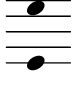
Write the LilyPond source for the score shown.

\version "2.20.0"

\paper{
  paper-width = 13
  paper-height = 30

  top-margin = 0
  bottom-margin = 0
  left-margin = 1
  right-margin = 1
  
  top-system-spacing  = 
  #' (
       (minimum-distance 0)
       (padding -50)
       (stretchability 0)
       )
 
  system-system-spacing =
  #'((basic-distance . 15)  %this controls space between lines default = 12
      (minimum-distance . 8)
      (padding . 1)
      (stretchability . 60)) 

}

\book {

  \header {
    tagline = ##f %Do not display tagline
 }

  \score {

    <<

      \override Score.BarNumber.break-visibility = ##(#f #f #f) %The order of the three values is end of line visible, middle of line visible, beginning of line visible.

      \new Staff \with {
        \omit TimeSignature
        \omit BarLine
        \omit Clef
        \omit KeySignature
        \override StaffSymbol.thickness = #1 %thickness of stafflines, ledger lines, and stems
        % \accidentalStyle dodecaphonic  modern modern-cautionary neo-modern default http://lilypond.org/doc/v2.18/Documentation/notation/displaying-pitches#automatic-accidentals
      }

      {
        \time 1/4
        \override TupletBracket.bracket-visibility = ##t
        \override TupletNumber.visibility = ##f
        %\once \override TupletNumber #'text = "7:4"
        %\set tupletFullLength = ##t %http://lilypond.org/doc/v2.19/Documentation/snippets/rhythms
        
        \override NoteHead.font-size = #-1.25
        
        \override Stem.details.beamed-lengths = #'(0)
        \override Stem.details.lengths = #'(0)
        
        % \override NoteColumn.accent-skip = ##t
        
        % Notes Only, No Staff
        %     \stopStaff
        %         \override NoteHead.transparent = ##t
        %         \override NoteHead.no-ledgers = ##t 
        %         \override Script.transparent = ##t
        %         \override Stem.transparent = ##t  
        %         \override TupletBracket.bracket-visibility = ##f
        %         \override TupletNumber.transparent = ##t
        %         \override Staff.Clef.transparent =##t
        %         \override Staff.BarLine.transparent =##t

        % To Restart Staff After Stopping Staff
        %    \startStaff
        %         \override NoteHead.transparent = ##f
        %         \override NoteHead.no-ledgers = ##f
        %         \override Script.transparent = #f
        %         \override Stem.transparent = ##f
        %         \override TupletBracket.bracket-visibility = ##t
        %         \override TupletNumber.transparent = ##f
        %         \override Staff.Clef.transparent =##f
        %         \override Staff.BarLine.transparent =##f
        
        % Repeats        
        %       \repeat volta 2{
        %          a4 a a a    a a a a    a a a a    a a a a
        %         }         
        
        
        <<e'4  e''>>  
        
        
      
        
        %           e'4 %quarter
        %           fis'4 %quarter sharp
        %           c'4 %quarter 1 ledger on
        %           cis'4 %quarter sharp 1 ledger on
        %           
        %           a4 %quarter 2 ledger on
        %           g4 %quarter 2 ledger below
        %           gis4 %quarter sharp 2 ledger below 
        %           r4 %rest
        %           
        %           r8 [e'8]%8thR-8th
        %           r8 [fis'8] %8thR-8th sharp
        %           r8 [c'8] %8thR-8th 1 ledger on
        %           r8 [cis'8] %8thR-8th sharp 1 ledger on
        %           
        %           r8 [a8] %8thR-8th 2 ledger on
        %           r8 [g8] %8thR-8th 2 ledger below
        %           r8 [gis8] %8thR-8th sharp 2 ledger below
        %           r8 [e'16 e']% 8thR-16th-16th

        % 
        %           r8 [fis'16 fis']% 8thR-16th-16th sharp
        %           r8 [c'16 c']% 8thR-16th-16th 1 ledger on
        %           r8 [cis'16 cis']% 8thR-16th-16th sharp 1 ledger on
        %           r8 [a16 a]% 8thR-16th-16th 2 ledgers on
        % 
        %           r8 [g16 g]% 8thR-16th-16th 2 ledgers below
        %           r8 [gis16 gis]% 8thR-16th-16th sharp 2 ledgers below
        %           e'16 [e' r8] % 16th-16th-8thR
        %           fis'16 [fis' r8] % 16th-16th-8thR sharp
        % 
        %           c'16 [c' r8] % 16th-16th-8thR 1 ledger on
        %           cis'16 [cis' r8] % 16th-16th-8thR sharp 1 ledger on
        %           a16 [a r8] % 16th-16th-8thR 2 ledgers on
        %           g16 [g r8] % 16th-16th-8thR 2 ledgers below
        % 
        %           gis16 [gis] r8 % 16th-16th-8thR sharp 2 ledgers below
        %           r8. [e'16]  % Dt8thR-16th
        %           r8. [fis'16]  % Dt8thR-16th sharp
        %           r8. [c'16]  % Dt8thR-16th 1 ledger on
        %           
        % 
        %           r8. [cis'16]  % Dt8thR-16th sharp 1 ledger on
        %           r8. [a16]  % Dt8thR-16th sharp 2 ledgers on
        %           r8. [g16]  % Dt8thR-16th  2 ledgers below
        %           r8. [gis16]  % Dt8thR-16th sharp 2 ledgers below
        %           
        %           \tuplet 3/2 {e'8 e'e'} % Triplet
        %           \tuplet 3/2 {fis'8 fis'fis'} % Triplet sharp
        %           \tuplet 3/2 {c'8 c'c'} % Triplet 1 ledger on
        %           \tuplet 3/2 {cis'8 cis'cis'} % Triplet sharp 1 ledger on
        %           
        %           \tuplet 3/2 {a8 a a} % Triplet 2 ledgers on
        %           \tuplet 3/2 {g8 g g} % Triplet 2 ledgers below
        %           \tuplet 3/2 {gis8 gis gis} % Triplet sharp 2 ledgers below
        %           e'16 e'e'e' % Quadruplet
        %           
        %           fis'16 fis' fis' fis' % Quadruplet sharp
        %           c'16 c' c' c' % Quadruplet 1 ledger on
        %           cis'16 cis' cis' cis' % Quadruplet sharp 1 ledger on
        %           a16 a a a % Quadruplet  2 ledgers on
        %           
        
        %    g16 g g g % Quadruplet 2 ledgers below
        %           gis16 gis gis gis % Quadruplet sharp 2 ledgers below
        %            \tuplet 5/4 {e'16 e' e' e' e'} % Quintuplet
        %            \tuplet 5/4 {fis'16 fis' fis' fis' fis'} % Quintuplet sharp
        %          
        %            \tuplet 5/4 {c'16 c' c' c' c'} % Quintuplet 1 ledger on
        %            \tuplet 5/4 {cis'16 cis' cis' cis' cis'} % Quintuplet sharp 1 ledger on
        %            \tuplet 5/4 {a16 a a a a} % Quintuplet 2 ledgers on
        %            \tuplet 5/4 {g16 g g g g} % Quintuplet 2 ledgers below
        %            
        %            \tuplet 5/4 {gis16 gis gis gis gis} % Quintuplet sharp 2 ledgers below
        %            c'4c'c'c' c'c'c'
        
        %  c'16c'c'c'  
        %           c'4        
        %           \tuplet 5/4 {c'''16\hide-> c'''c'''c'''c'''}       
        %           \tuplet 5/4 {f16\hide-> f f f f} 
        %           
        %           c'4  
        %           c'4 
        %           \tuplet 5/4 {    f16\hide-> f f f f }            
        %           \tuplet 5/4 {c'''16\hide-> c'''c'''c'''c'''}  
        
        
        
        
        
        
        
        
      }

    >>

    \layout{
      \context {
        \Score
        proportionalNotationDuration = #(ly:make-moment 1/20) %smallest space quintuplet or 5*4
        %proportionalNotationDuration = #(ly:make-moment 1/28)
        %proportionalNotationDuration = #(ly:make-moment 1/8)
        %\override SpacingSpanner.uniform-stretching = ##t
        %  \override SpacingSpanner.strict-note-spacing = ##t
        %  \override SpacingSpanner.strict-grace-spacing = ##t
        \override Beam.breakable = ##t
        \override Glissando.breakable = ##t
        \override TextSpanner.breakable = ##t
        % \override NoteHead.no-ledgers = ##t 
      }

      indent = 0
      line-width = 11
     % #(layout-set-staff-size 20)
      #(layout-set-staff-size 30)
       \hide Stem
      %\hide NoteHead
      % \hide LedgerLineSpanner
      % \hide TupletNumber 
    }

    \midi{}

  }
}

